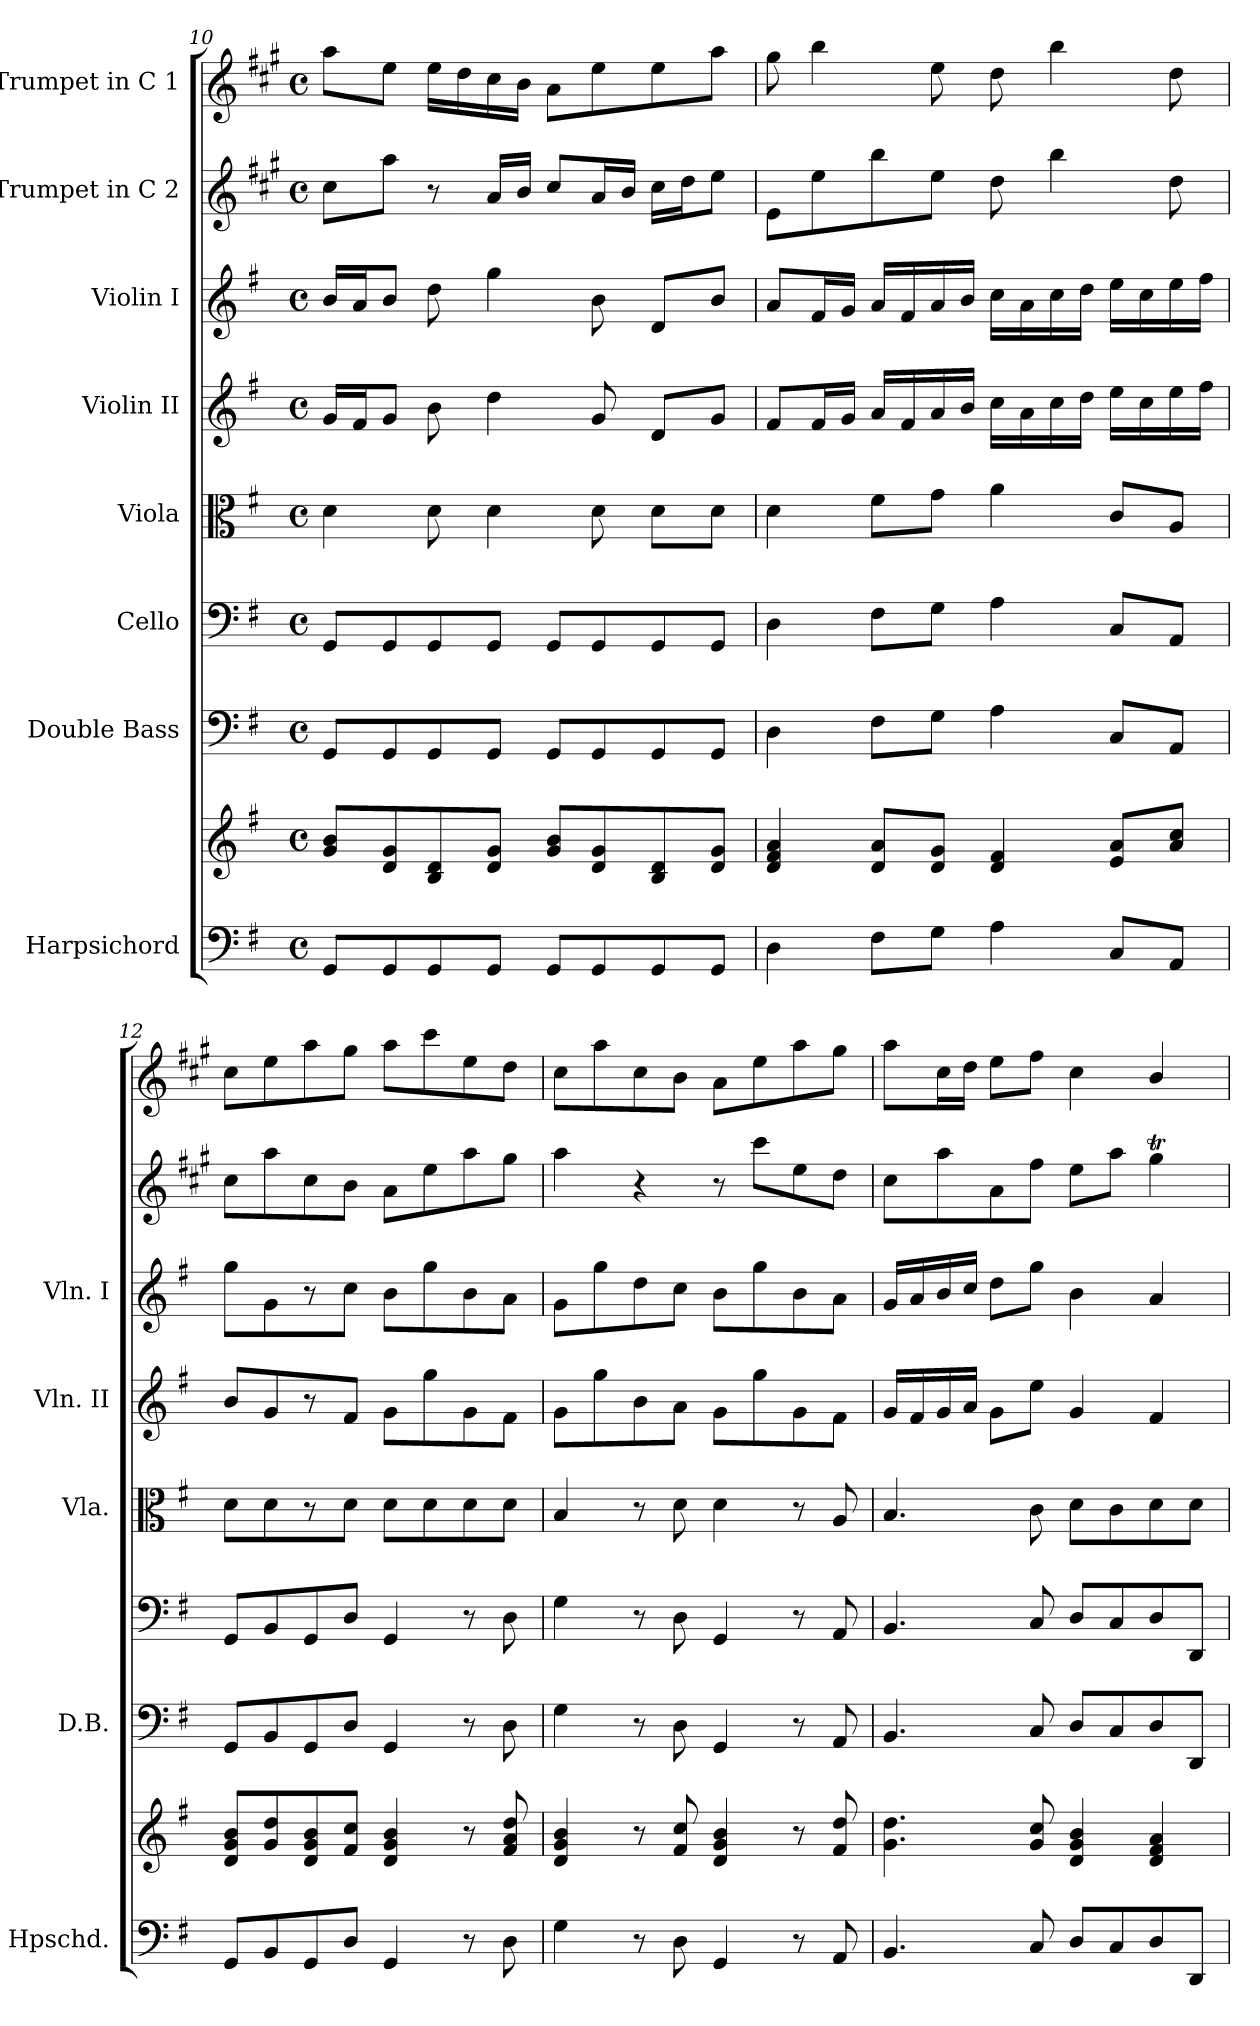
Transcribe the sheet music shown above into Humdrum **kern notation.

**kern	**kern	**kern	**kern	**kern	**kern	**kern	**kern	**kern
*part8	*part8	*part7	*part6	*part5	*part4	*part3	*part2	*part1
*staff9	*staff8	*staff7	*staff6	*staff5	*staff4	*staff3	*staff2	*staff1
*I"Harpsichord	*	*I"Double Bass	*I"Cello	*I"Viola	*I"Violin II	*I"Violin I	*I"Trumpet in C 2	*I"Trumpet in C 1
*I'Hpschd.	*	*I'D.B.	*	*I'Vla.	*I'Vln. II	*I'Vln. I	*	*
!!LO:PB:g=z
*clefF4	*clefG2	*clefF4	*clefF4	*clefC3	*clefG2	*clefG2	*clefG2	*clefG2
*	*	*ITrd7c12	*	*	*	*	*ITrd1c2	*ITrd1c2
*k[f#]	*k[f#]	*k[f#]	*k[f#]	*k[f#]	*k[f#]	*k[f#]	*k[f#]	*k[f#]
*G:	*G:	*G:	*G:	*G:	*G:	*G:	*G:	*G:
*M4/4	*M4/4	*M4/4	*M4/4	*M4/4	*M4/4	*M4/4	*M4/4	*M4/4
*met(c)	*met(c)	*met(c)	*met(c)	*met(c)	*met(c)	*met(c)	*met(c)	*met(c)
=10	=10	=10	=10	=10	=10	=10	=10	=10
8GG/L	8g/ 8b/L	8GGG/L	8GG/L	4d\	16g/LL	16b/LL	8b\L	8gg\L
.	.	.	.	.	16f#/J	16a/J	.	.
8GG/	8d/ 8g/	8GGG/	8GG/	.	8g/J	8b/J	8gg\J	8dd\J
8GG/	8B/ 8d/	8GGG/	8GG/	8d\	8b\	8dd\	8r	16dd\LL
.	.	.	.	.	.	.	.	16cc\
8GG/J	8d/ 8g/J	8GGG/J	8GG/J	4d\	4dd\	4gg\	16g/LL	16b\
.	.	.	.	.	.	.	16a/JJ	16a\JJ
8GG/L	8g/ 8b/L	8GGG/L	8GG/L	.	.	.	8b/L	8g\L
8GG/	8d/ 8g/	8GGG/	8GG/	8d\	8g/	8b\	16g/L	8dd\
.	.	.	.	.	.	.	16a/JJ	.
8GG/	8B/ 8d/	8GGG/	8GG/	8d\L	8d/L	8d/L	16b\LL	8dd\
.	.	.	.	.	.	.	16cc\J	.
8GG/J	8d/ 8g/J	8GGG/J	8GG/J	8d\J	8g/J	8b/J	8dd\J	8gg\J
=11	=11	=11	=11	=11	=11	=11	=11	=11
4D\	4d/ 4f#/ 4a/	4DD\	4D\	4d\	8f#/L	8a/L	8d\L	8ff#\
.	.	.	.	.	16f#/L	16f#/L	8dd\	4aa\
.	.	.	.	.	16g/JJ	16g/JJ	.	.
8F#\L	8d/ 8a/L	8FF#\L	8F#\L	8f#\L	16a/LL	16a/LL	8aa\	.
.	.	.	.	.	16f#/	16f#/	.	.
8G\J	8d/ 8g/J	8GG\J	8G\J	8g\J	16a/	16a/	8dd\J	8dd\
.	.	.	.	.	16b/JJ	16b/JJ	.	.
4A\	4d/ 4f#/	4AA\	4A\	4a\	16cc\LL	16cc\LL	8cc\	8cc\
.	.	.	.	.	16a\	16a\	.	.
.	.	.	.	.	16cc\	16cc\	4aa\	4aa\
.	.	.	.	.	16dd\JJ	16dd\JJ	.	.
8C/L	8e/ 8a/L	8CC/L	8C/L	8c/L	16ee\LL	16ee\LL	.	.
.	.	.	.	.	16cc\	16cc\	.	.
8AA/J	8a/ 8cc/J	8AAA/J	8AA/J	8A/J	16ee\	16ee\	8cc\	8cc\
.	.	.	.	.	16ff#\JJ	16ff#\JJ	.	.
=12	=12	=12	=12	=12	=12	=12	=12	=12
8GG/L	8d/ 8g/ 8b/L	8GGG/L	8GG/L	8d\L	8b/L	8gg\L	8b\L	8b\L
8BB/	8g/ 8dd/	8BBB/	8BB/	8d\	8g/	8g\	8gg\	8dd\
8GG/	8d/ 8g/ 8b/	8GGG/	8GG/	8r	8r	8r	8b\	8gg\
8D/J	8f#/ 8cc/J	8DD/J	8D/J	8d\J	8f#/J	8cc\J	8a\J	8ff#\J
4GG/	4d/ 4g/ 4b/	4GGG/	4GG/	8d\L	8g\L	8b\L	8g\L	8gg\L
.	.	.	.	8d\	8gg\	8gg\	8dd\	8bb\
8r	8r	8r	8r	8d\	8g\	8b\	8gg\	8dd\
8D\	8f#/ 8a/ 8dd/	8DD\	8D\	8d\J	8f#\J	8a\J	8ff#\J	8cc\J
!!LO:PB:g=z
=13	=13	=13	=13	=13	=13	=13	=13	=13
4G\	4d/ 4g/ 4b/	4GG\	4G\	4B/	8g\L	8g\L	4gg\	8b\L
.	.	.	.	.	8gg\	8gg\	.	8gg\
8r	8r	8r	8r	8r	8b\	8dd\	4r	8b\
8D\	8f#/ 8cc/	8DD\	8D\	8d\	8a\J	8cc\J	.	8a\J
4GG/	4d/ 4g/ 4b/	4GGG/	4GG/	4d\	8g\L	8b\L	8r	8g\L
.	.	.	.	.	8gg\	8gg\	8bb\L	8dd\
8r	8r	8r	8r	8r	8g\	8b\	8dd\	8gg\
8AA/	8f#/ 8dd/	8AAA/	8AA/	8A/	8f#\J	8a\J	8cc\J	8ff#\J
=14	=14	=14	=14	=14	=14	=14	=14	=14
4.BB/	4.g\ 4.dd\	4.BBB/	4.BB/	4.B/	16g/LL	16g/LL	8b\L	8gg\L
.	.	.	.	.	16f#/	16a/	.	.
.	.	.	.	.	16g/	16b/	8gg\	16b\L
.	.	.	.	.	16a/JJ	16cc/JJ	.	16cc\JJ
.	.	.	.	.	8g\L	8dd\L	8g\	8dd\L
8C/	8g/ 8cc/	8CC/	8C/	8c\	8ee\J	8gg\J	8ee\J	8ee\J
8D/L	4d/ 4g/ 4b/	8DD/L	8D/L	8d\L	4g/	4b\	8dd\L	4b\
8C/	.	8CC/	8C/	8c\	.	.	8gg\J	.
8D/	4d/ 4f#/ 4a/	8DD/	8D/	8d\	4f#/	4a/	4ff#t\	4a/
8DD/J	.	8DDD/J	8DD/J	8d\J	.	.	.	.
=	=	=	=	=	=	=	=	=
*-	*-	*-	*-	*-	*-	*-	*-	*-
